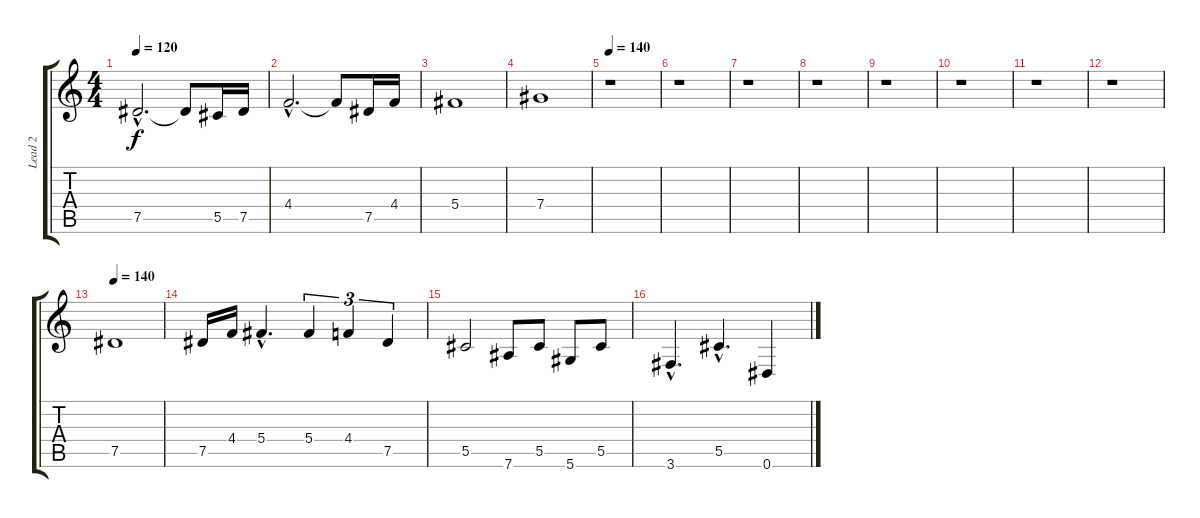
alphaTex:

\track ("Lead 2" "Lead 2") {instrument distortionguitar}
\staff {score tabs}
\tuning (Eb4 Bb3 Gb3 Db3 Ab2 Eb2) {hide}
\ts (4 4)
\tempo 120
\clef g2
\ks c
7.5{hac}.2{d dy f} 7.5{t}.8 5.5.16 7.5.16 |
4.4{hac}.2{d} 4.4{t}.8 7.5.16 4.4.16 |
5.4.1 |
7.4.1 |
\tempo 140
r.1 |
r.1 |
r.1 |
r.1 |
r.1 |
r.1 |
r.1 |
r.1 |
\tempo 140
7.5.1 |
7.5.16 4.4.16 5.4{hac}.4{d} 5.4.4{tu (3 2)} 4.4.4{tu (3 2)} 7.5.4{tu (3 2)} |
5.5.2 7.6.8 5.5.8 5.6.8 5.5.8 |
3.6{hac}.4{d} 5.5{hac}.4{d} 0.6.4
